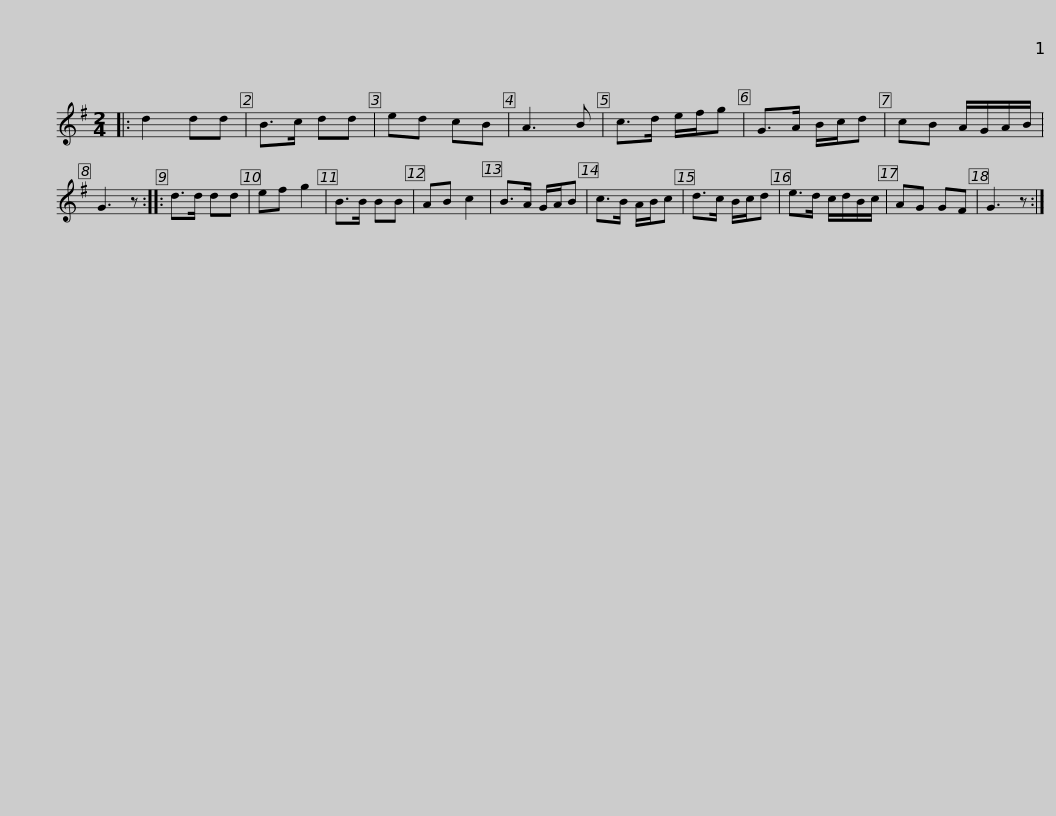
X:1
L:1/8
M:2/4
I:linebreak $
K:G
V:1 treble
V:1
|: d2 dd | B>c dd | ed cB | A3 B | c>d e/f/g | %5
 G>A B/c/d | cB A/G/A/B/ | G3 z :: d>d dd | ef g2 |$ %10
 B>B BB | AB c2 | B>A G/A/B | c>B A/B/c | d>c B/c/d | %15
 e>d c/d/B/c/ | AG GF | G3 z :| %18
